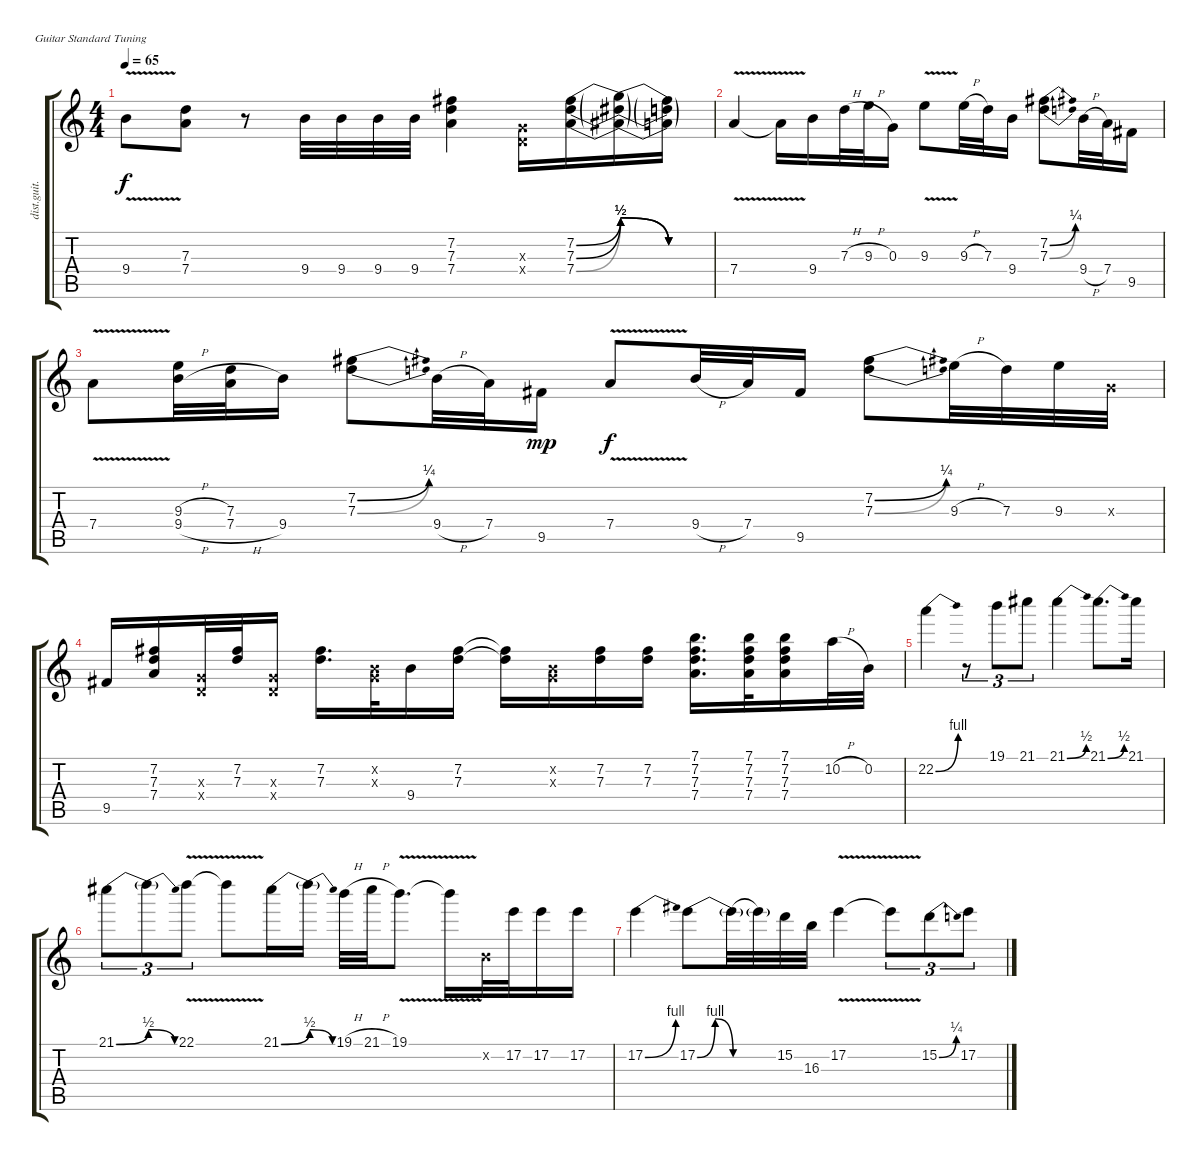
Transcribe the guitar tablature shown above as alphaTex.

\defaultSystemsLayout 4
\bracketExtendMode groupsimilarinstruments
\otherSystemsTrackNameOrientation horizontal
\track ("Solo/Fills" "dist.guit.") {instrument distortionguitar}
\staff {score tabs}
\tuning (E4 B3 G3 D3 A2 E2)
\ts (4 4)
\tempo 65
\clef g2
\ks c
9.4{v}.8{dy f} (7.3 7.4).8 r.8 9.4.32 9.4.32 9.4.32 9.4.32 (7.2{acc #} 7.3 7.4).4 (0.3{x} 0.4{x}).16 (7.2{be (bend 0 0 60 2) acc #} 7.3{be (bend 0 0 60 2)} 7.4{be (bend 0 0 60 2)}).16 (7.2{be (release 0 2 60 0) t} 7.3{be (release 0 2 60 0) t} 7.4{be (release 0 2 60 0) t}).16 (7.2{be (hold 0 0 60 0) t acc #} 7.3{be (hold 0 0 60 0) t} 7.4{be (hold 0 0 60 0) t}).16 |
7.4{v}.4 7.4{v t}.16 9.4.16 7.3{h}.32 9.3{h}.32 0.3.16 9.3{v}.8 9.3{h}.32 7.3.32 9.4.16 (7.2{be (bend 0 0 30 1) acc #} 7.3{be (bend 0 0 30 1)}).8 9.4{h}.32 7.4.32 9.5{acc #}.16 |
7.4{v}.8 (9.3{h} 9.4{h}).32 (7.3 7.4{h}).32 9.4.16 (7.2{be (bend 0 0 30 1) acc #} 7.3{be (bend 0 0 30 1)}).8 9.4{h}.32 7.4.32 9.5{acc #}.16{dy mp} 7.4{v}.8{dy f} 9.4{h}.32 7.4.32 9.5{acc #}.16 (7.2{be (bend 0 0 30 1) acc #} 7.3{be (bend 0 0 30 1)}).8 9.3{h}.32 7.3.32 9.3.32 0.3{x}.32 |
9.5{acc #}.16 (7.2{acc #} 7.3 7.4).16 (0.3{x} 0.4{x}).32 (7.2{acc #} 7.3).32 (0.3{x} 0.4{x}).16 (7.2{acc #} 7.3).16{d} (0.2{x} 0.3{x}).32 9.4.16 (7.2{acc #} 7.3).16 (7.2{t acc #} 7.3{t}).16 (0.2{x} 0.3{x}).16 (7.2{acc #} 7.3).16 (7.2{acc #} 7.3).16 (7.1 7.2{acc #} 7.3 7.4).16{d} (7.1 7.2{acc #} 7.3 7.4).32 (7.1 7.2{acc #} 7.3 7.4).16 10.2{h}.32 0.2.32 |
22.2{be (bend 0 0 30 4)}.4 r.8{tu (3 2)} 19.1.8{tu (3 2)} 21.1{acc #}.8{tu (3 2)} 21.1{be (bend 0 0 30 2) acc #}.4 21.1{be (bend 0 0 30 2) acc #}.8{d} 21.1{acc #}.16 |
21.1{be (bend 0 0 60 2) acc #}.8{tu (3 2)} 21.1{be (release 0 2 60 0) t}.8{tu (3 2)} 22.1{v}.8{tu (3 2)} 22.1{v t}.8 21.1{be (bend 0 0 60 2) acc #}.16 21.1{be (release 0 2 60 0) t}.16 19.1{h}.32 21.1{h acc #}.32 19.1{v}.8{d} 19.1{v t}.16 0.2{x}.32 17.2.32 17.2.16 17.2.16 |
17.2{be (bend 0 0 30 4)}.4 17.2{be (bendrelease 0 0 30 4 30 4 60 0)}.8 17.2{be (hold 0 0 60 0) t}.32 17.2{be (hold 0 0 60 0) t}.32 15.2.32 16.3.32 17.2{v}.4 17.2{v t}.8{tu (3 2)} 15.2{be (bend 0 0 30 1)}.8{tu (3 2)} 17.2.8{tu (3 2)}
